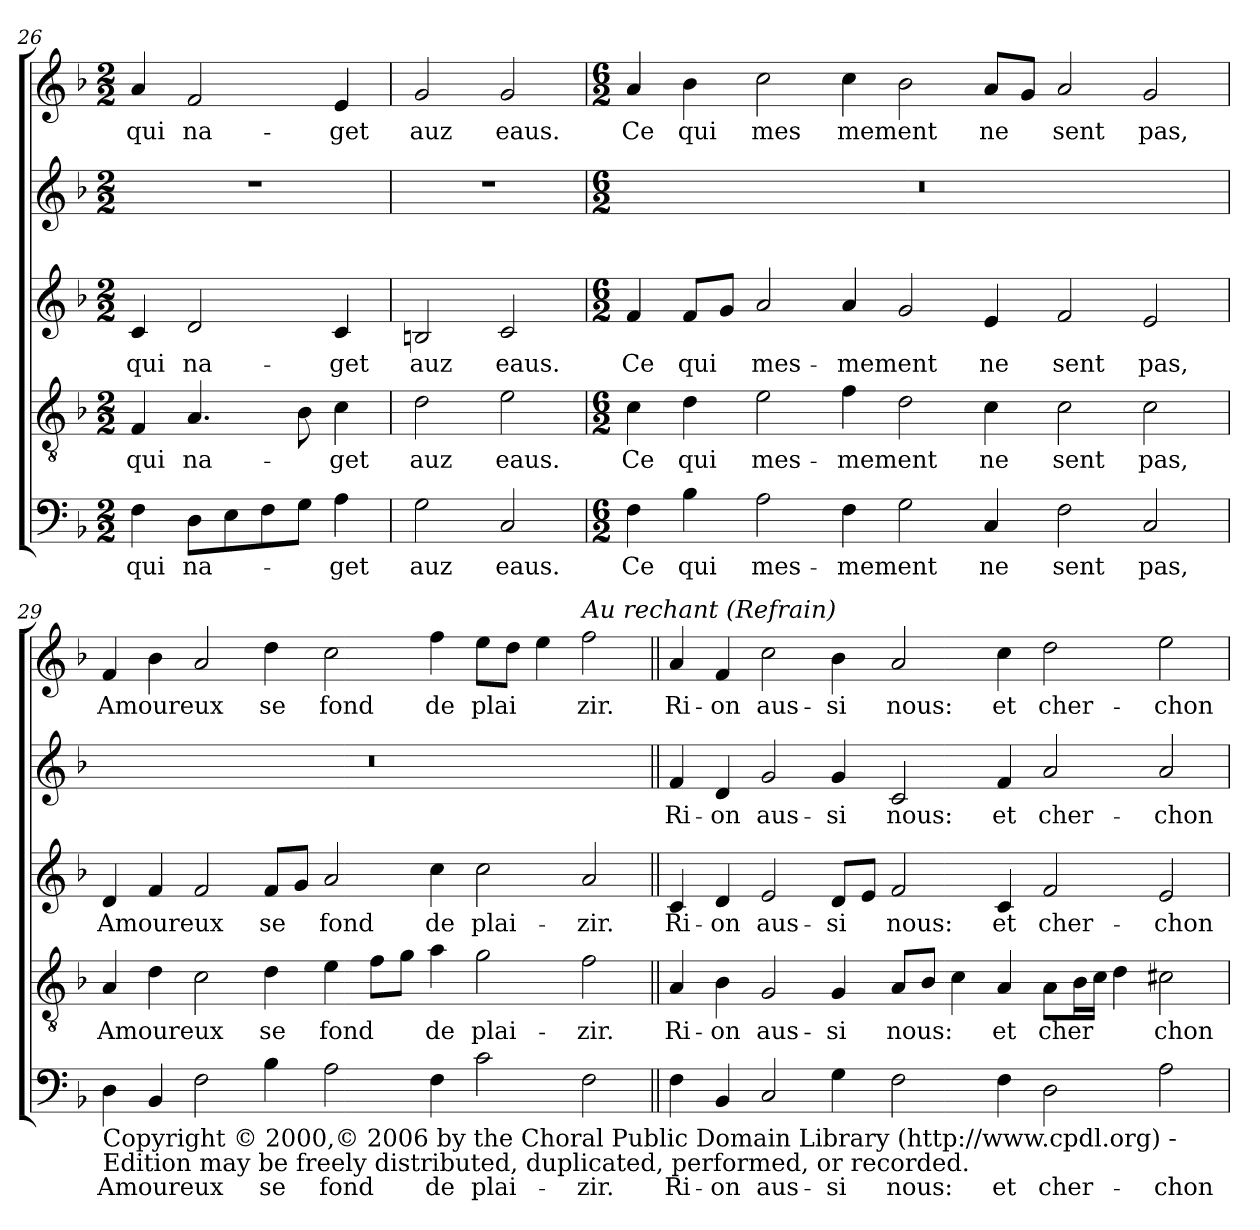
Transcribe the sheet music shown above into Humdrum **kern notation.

**kern	**text	**kern	**text	**kern	**text	**kern	**text	**kern	**text
*part5	*part5	*part4	*part4	*part3	*part3	*part2	*part2	*part1	*part1
*staff5	*staff5	*staff4	*staff4	*staff3	*staff3	*staff2	*staff2	*staff1	*staff1
*clefF4	*	*clefGv2	*	*clefG2	*	*clefG2	*	*clefG2	*
*k[b-]	*	*k[b-]	*	*k[b-]	*	*k[b-]	*	*k[b-]	*
*F:	*	*F:	*	*F:	*	*F:	*	*F:	*
*M2/2	*	*M2/2	*	*M2/2	*	*M2/2	*	*M2/2	*
=26	=26	=26	=26	=26	=26	=26	=26	=26	=26
!	!LO:LY:b	!	!LO:LY:b	!	!LO:LY:b	!	!	!	!LO:LY:b
4F\	qui	4F/	qui	4c/	qui	1r	.	4a/	qui
!	!LO:LY:b	!	!LO:LY:b	!	!LO:LY:b	!	!	!	!LO:LY:b
8D\L	na-	4.A/	na-	2d/	na-	.	.	2f/	na-
8E\	.	.	.	.	.	.	.	.	.
8F\	.	.	.	.	.	.	.	.	.
8G\J	.	8B-\	.	.	.	.	.	.	.
!	!LO:LY:b	!	!LO:LY:b	!	!LO:LY:b	!	!	!	!LO:LY:b
4A\	-get	4c\	-get	4c/	-get	.	.	4e/	-get
=27	=27	=27	=27	=27	=27	=27	=27	=27	=27
!	!LO:LY:b	!	!LO:LY:b	!	!LO:LY:b	!	!	!	!LO:LY:b
2G\	auz	2d\	auz	2Bn/	auz	1r	.	2g/	auz
!	!LO:LY:b	!	!LO:LY:b	!	!LO:LY:b	!	!	!	!LO:LY:b
2C/	eaus.	2e\	eaus.	2c/	eaus.	.	.	2g/	eaus.
!!LO:LB:g=z
=28	=28	=28	=28	=28	=28	=28	=28	=28	=28
*M6/2	*	*M6/2	*	*M6/2	*	*M6/2	*	*M6/2	*
!	!LO:LY:b	!	!LO:LY:b	!	!LO:LY:b	!	!	!	!LO:LY:b
4F\	Ce	4c\	Ce	4f/	Ce	0.r	.	4a/	Ce
!	!LO:LY:b	!	!LO:LY:b	!	!LO:LY:b	!	!	!	!LO:LY:b
4B-\	qui	4d\	qui	8f/L	qui	.	.	4b-\	qui
.	.	.	.	8g/J	.	.	.	.	.
!	!LO:LY:b	!	!LO:LY:b	!	!LO:LY:b	!	!	!	!LO:LY:b
2A\	mes-	2e\	mes-	2a/	mes-	.	.	2cc\	mes­
!	!LO:LY:b	!	!LO:LY:b	!	!LO:LY:b	!	!	!	!LO:LY:b
4F\	-mement	4f\	-mement	4a/	-mement	.	.	4cc\	mement
2G\	.	2d\	.	2g/	.	.	.	2b-\	.
!	!LO:LY:b	!	!LO:LY:b	!	!LO:LY:b	!	!	!	!LO:LY:b
4C/	ne	4c\	ne	4e/	ne	.	.	8a/L	ne
.	.	.	.	.	.	.	.	8g/J	.
!	!LO:LY:b	!	!LO:LY:b	!	!LO:LY:b	!	!	!	!LO:LY:b
2F\	sent	2c\	sent	2f/	sent	.	.	2a/	sent
!	!LO:LY:b	!	!LO:LY:b	!	!LO:LY:b	!	!	!	!LO:LY:b
2C/	pas,	2c\	pas,	2e/	pas,	.	.	2g/	pas,
=29	=29	=29	=29	=29	=29	=29	=29	=29	=29
!LO:TX:b:t=Copyright © 2000,© 2006 by the Choral Public Domain Library (http&colon;//www.cpdl.org) -	!	!	!	!	!	!	!	!	!
!LO:TX:b:t=Edition may be freely distributed, duplicated, performed, or recorded.	!	!	!	!	!	!	!	!	!
!	!LO:LY:b	!	!LO:LY:b	!	!LO:LY:b	!	!	!	!LO:LY:b
4D\	Amoureux	4A/	Amoureux	4d/	Amoureux	0.r	.	4f/	Amoureux
4BB-/	.	4d\	.	4f/	.	.	.	4b-\	.
2F\	.	2c\	.	2f/	.	.	.	2a/	.
!	!LO:LY:b	!	!LO:LY:b	!	!LO:LY:b	!	!	!	!LO:LY:b
4B-\	se	4d\	se	8f/L	se	.	.	4dd\	se
.	.	.	.	8g/J	.	.	.	.	.
!	!LO:LY:b	!	!LO:LY:b	!	!LO:LY:b	!	!	!	!LO:LY:b
2A\	fond	4e\	fond	2a/	fond	.	.	2cc\	fond
.	.	8f\L	.	.	.	.	.	.	.
.	.	8g\J	.	.	.	.	.	.	.
!	!LO:LY:b	!	!LO:LY:b	!	!LO:LY:b	!	!	!	!LO:LY:b
4F\	de	4a\	de	4cc\	de	.	.	4ff\	de
!	!LO:LY:b	!	!LO:LY:b	!	!LO:LY:b	!	!	!	!LO:LY:b
2c\	plai-	2g\	plai-	2cc\	plai-	.	.	8ee\L	plai
.	.	.	.	.	.	.	.	8dd\J	.
.	.	.	.	.	.	.	.	4ee\	.
!	!	!	!	!	!	!	!	!LO:TX:a:i:t=Au rechant (Refrain)	!
!	!LO:LY:b	!	!LO:LY:b	!	!LO:LY:b	!	!	!	!LO:LY:b
2F\	-zir.	2f\	-zir.	2a/	-zir.	.	.	2ff\	zir.
!!LO:PB:g=z
=30||	=30||	=30||	=30||	=30||	=30||	=30||	=30||	=30||	=30||
!	!LO:LY:b	!	!LO:LY:b	!	!LO:LY:b	!	!LO:LY:b	!	!LO:LY:b
4F\	Ri-	4A/	Ri-	4c/	Ri-	4f/	Ri-	4a/	Ri-
!	!LO:LY:b	!	!LO:LY:b	!	!LO:LY:b	!	!LO:LY:b	!	!LO:LY:b
4BB-/	-on	4B-\	-on	4d/	-on	4d/	-on	4f/	-on
!	!LO:LY:b	!	!LO:LY:b	!	!LO:LY:b	!	!LO:LY:b	!	!LO:LY:b
2C/	aus-	2G/	aus-	2e/	aus-	2g/	aus-	2cc\	aus-
!	!LO:LY:b	!	!LO:LY:b	!	!LO:LY:b	!	!LO:LY:b	!	!LO:LY:b
4G\	-si	4G/	-si	8d/L	-si	4g/	-si	4b-\	-si
.	.	.	.	8e/J	.	.	.	.	.
!	!LO:LY:b	!	!LO:LY:b	!	!LO:LY:b	!	!LO:LY:b	!	!LO:LY:b
2F\	nous:	8A/L	nous:	2f/	nous:	2c/	nous:	2a/	nous:
.	.	8B-/J	.	.	.	.	.	.	.
.	.	4c\	.	.	.	.	.	.	.
!	!LO:LY:b	!	!LO:LY:b	!	!LO:LY:b	!	!LO:LY:b	!	!LO:LY:b
4F\	et	4A/	et	4c/	et	4f/	et	4cc\	et
!	!LO:LY:b	!	!LO:LY:b	!	!LO:LY:b	!	!LO:LY:b	!	!LO:LY:b
2D\	cher-	8A\L	cher	2f/	cher-	2a/	cher-	2dd\	cher-
.	.	16B-\L	.	.	.	.	.	.	.
.	.	16c\JJ	.	.	.	.	.	.	.
.	.	4d\	.	.	.	.	.	.	.
!	!LO:LY:b	!	!LO:LY:b	!	!LO:LY:b	!	!LO:LY:b	!	!LO:LY:b
2A\	-chon	2c#X\	chon	2e/	-chon	2a/	-chon	2ee\	-chon
=	=	=	=	=	=	=	=	=	=
*-	*-	*-	*-	*-	*-	*-	*-	*-	*-
